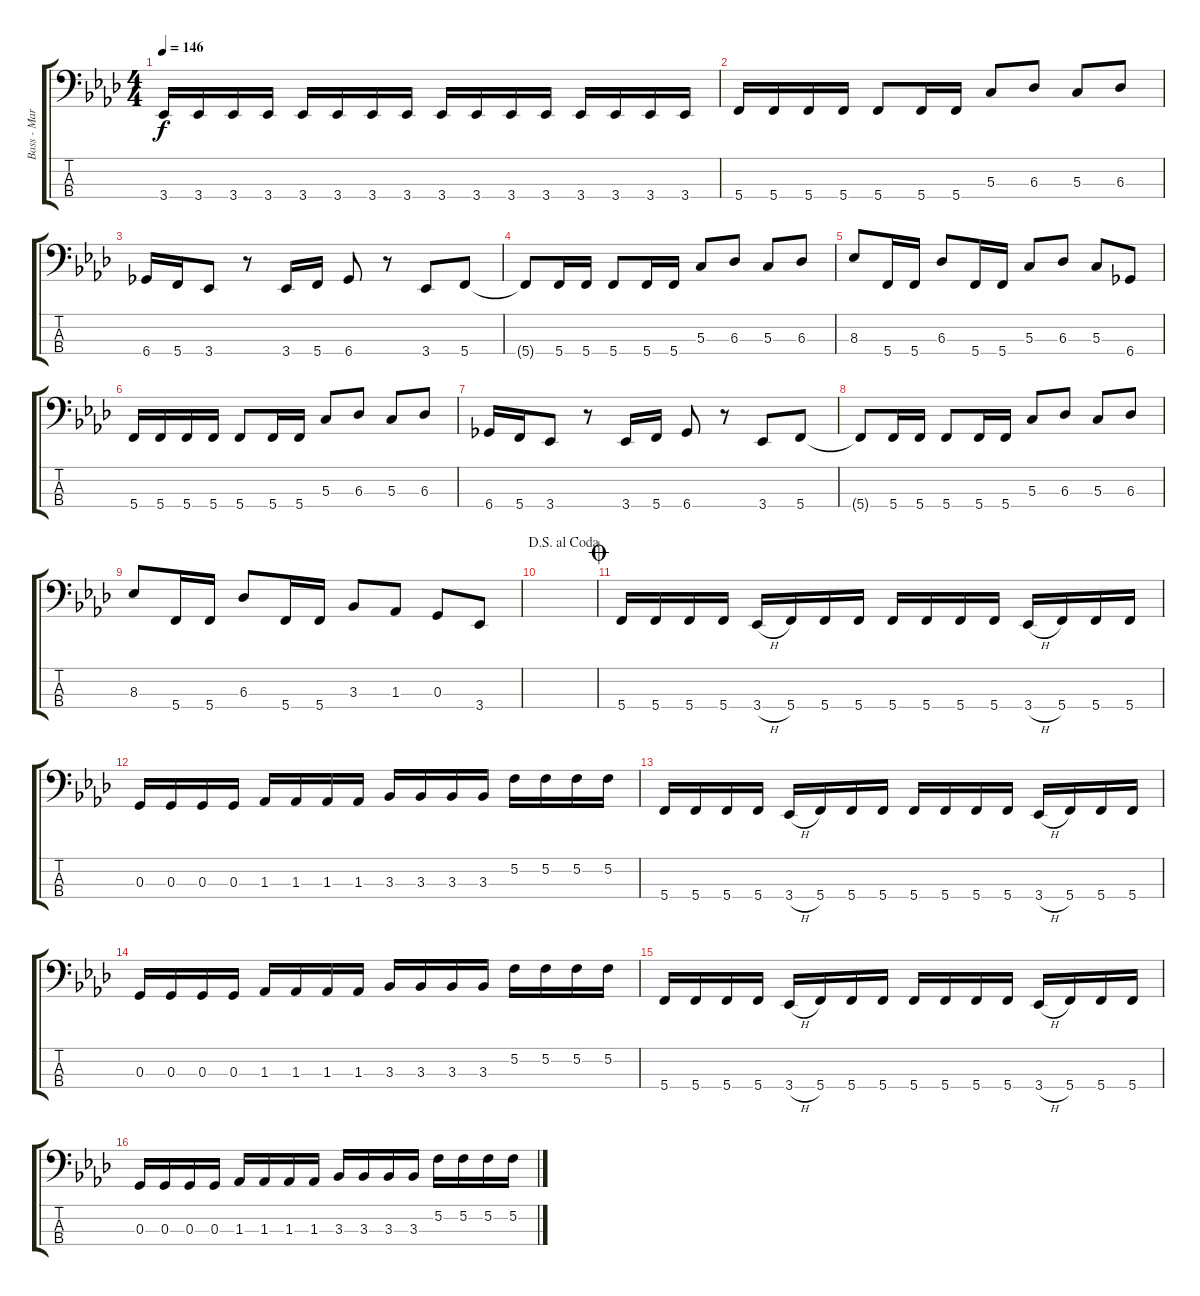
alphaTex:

\track ("Bass - Marco" "Bass - Mar") {instrument electricbasspick}
\staff {score tabs}
\tuning (F2 C2 G1 C1) {hide}
\ts (4 4)
\tempo 146
\clef f4
\ks fminor
3.4.16{dy f} 3.4.16 3.4.16 3.4.16 3.4.16 3.4.16 3.4.16 3.4.16 3.4.16 3.4.16 3.4.16 3.4.16 3.4.16 3.4.16 3.4.16 3.4.16 |
5.4.16 5.4.16 5.4.16 5.4.16 5.4.8 5.4.16 5.4.16 5.3.8 6.3.8 5.3.8 6.3.8 |
6.4.16 5.4.16 3.4.8 r.8 3.4.16 5.4.16 6.4.8 r.8 3.4.8 5.4.8 |
5.4{t}.8 5.4.16 5.4.16 5.4.8 5.4.16 5.4.16 5.3.8 6.3.8 5.3.8 6.3.8 |
8.3.8 5.4.16 5.4.16 6.3.8 5.4.16 5.4.16 5.3.8 6.3.8 5.3.8 6.4.8 |
5.4.16 5.4.16 5.4.16 5.4.16 5.4.8 5.4.16 5.4.16 5.3.8 6.3.8 5.3.8 6.3.8 |
6.4.16 5.4.16 3.4.8 r.8 3.4.16 5.4.16 6.4.8 r.8 3.4.8 5.4.8 |
5.4{t}.8 5.4.16 5.4.16 5.4.8 5.4.16 5.4.16 5.3.8 6.3.8 5.3.8 6.3.8 |
8.3.8 5.4.16 5.4.16 6.3.8 5.4.16 5.4.16 3.3.8 1.3.8 0.3.8 3.4.8 |
\jump dalsegnoalcoda
|
\jump coda
5.4.16 5.4.16 5.4.16 5.4.16 3.4{h}.16 5.4.16 5.4.16 5.4.16 5.4.16 5.4.16 5.4.16 5.4.16 3.4{h}.16 5.4.16 5.4.16 5.4.16 |
0.3.16 0.3.16 0.3.16 0.3.16 1.3.16 1.3.16 1.3.16 1.3.16 3.3.16 3.3.16 3.3.16 3.3.16 5.2.16 5.2.16 5.2.16 5.2.16 |
5.4.16 5.4.16 5.4.16 5.4.16 3.4{h}.16 5.4.16 5.4.16 5.4.16 5.4.16 5.4.16 5.4.16 5.4.16 3.4{h}.16 5.4.16 5.4.16 5.4.16 |
0.3.16 0.3.16 0.3.16 0.3.16 1.3.16 1.3.16 1.3.16 1.3.16 3.3.16 3.3.16 3.3.16 3.3.16 5.2.16 5.2.16 5.2.16 5.2.16 |
5.4.16 5.4.16 5.4.16 5.4.16 3.4{h}.16 5.4.16 5.4.16 5.4.16 5.4.16 5.4.16 5.4.16 5.4.16 3.4{h}.16 5.4.16 5.4.16 5.4.16 |
0.3.16 0.3.16 0.3.16 0.3.16 1.3.16 1.3.16 1.3.16 1.3.16 3.3.16 3.3.16 3.3.16 3.3.16 5.2.16 5.2.16 5.2.16 5.2.16
